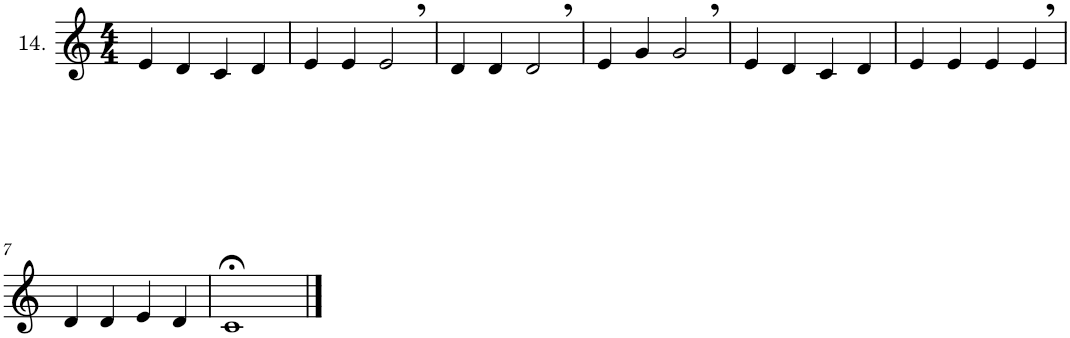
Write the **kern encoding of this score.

**kern
*part1
*staff1
*I"14.
*clefG2
*k[]
*M4/4
=1
4e/
4d/
4c/
4d/
=2
4e/
4e/
2e,/
=3
4d/
4d/
2d,/
=4
4e/
4g/
2g,/
=5
4e/
4d/
4c/
4d/
=6
4e/
4e/
4e/
4e,/
!!LO:LB:g=z
=7
4d/
4d/
4e/
4d/
=8
1c;<
==
*-
